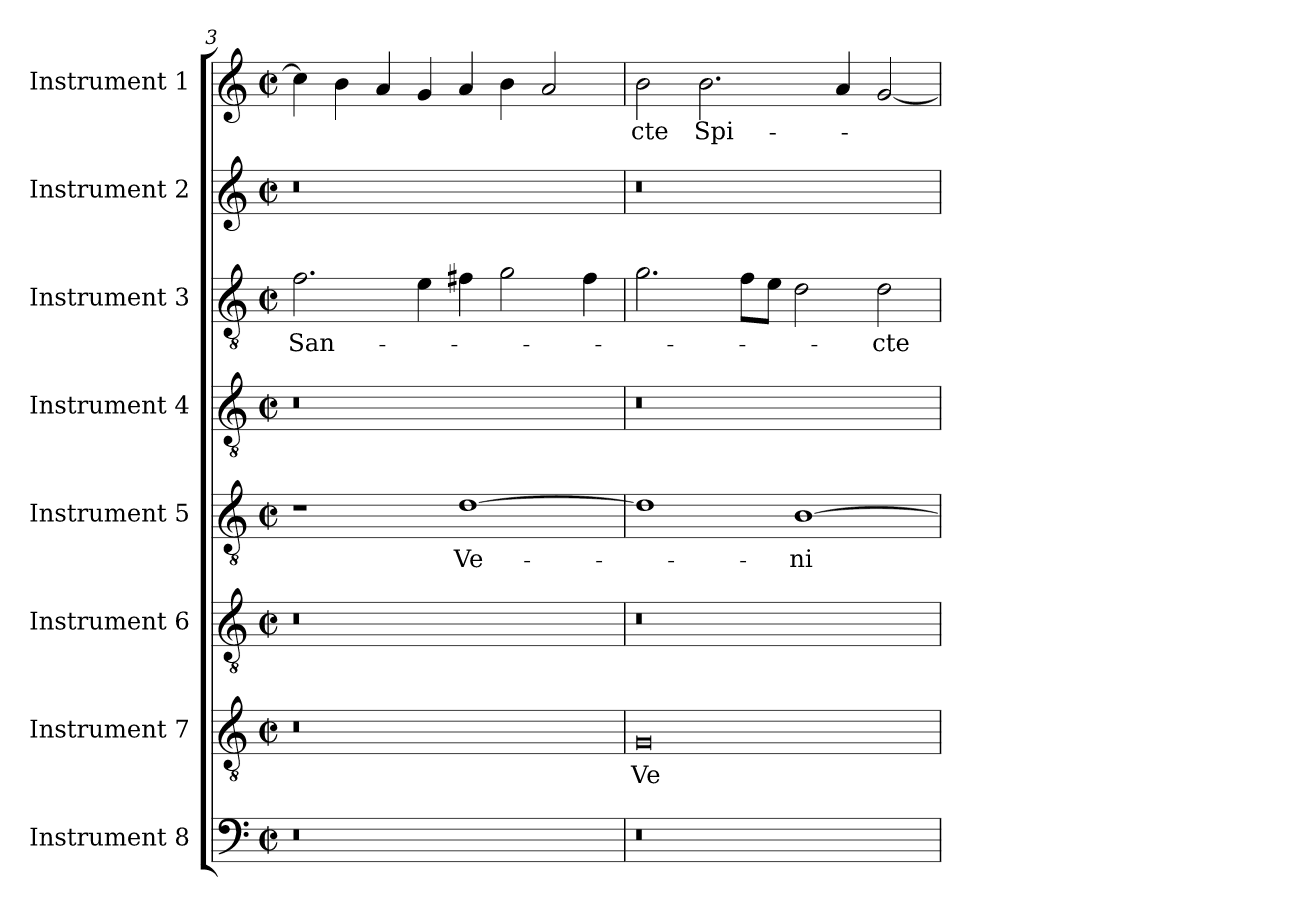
**kern	**kern	**text	**kern	**kern	**text	**kern	**kern	**text	**kern	**kern	**text
*part8	*part7	*part7	*part6	*part5	*part5	*part4	*part3	*part3	*part2	*part1	*part1
*staff8	*staff7	*staff7	*staff6	*staff5	*staff5	*staff4	*staff3	*staff3	*staff2	*staff1	*staff1
*I"Instrument 8	*I"Instrument 7	*	*I"Instrument 6	*I"Instrument 5	*	*I"Instrument 4	*I"Instrument 3	*	*I"Instrument 2	*I"Instrument 1	*
*clefF4	*clefGv2	*	*clefGv2	*clefGv2	*	*clefGv2	*clefGv2	*	*clefG2	*clefG2	*
*M2/2	*M2/2	*	*M2/2	*M2/2	*	*M2/2	*M2/2	*	*M2/2	*M2/2	*
*met(c|)	*met(c|)	*	*met(c|)	*met(c|)	*	*met(c|)	*met(c|)	*	*met(c|)	*met(c|)	*
=3	=3	=3	=3	=3	=3	=3	=3	=3	=3	=3	=3
!	!	!	!	!	!	!	!	!LO:LY:b:cj	!	!	!
0r	0r	.	0r	1r	.	0r	2.f\	San-	0r	4cc\]	.
.	.	.	.	.	.	.	.	.	.	4b\	.
.	.	.	.	.	.	.	.	.	.	4a/	.
.	.	.	.	.	.	.	4e\	.	.	4g/	.
!	!	!	!	!	!LO:LY:b:cj	!	!	!	!	!	!
.	.	.	.	[>1d	Ve-	.	4f#X\	.	.	4a/	.
.	.	.	.	.	.	.	2g\	.	.	4b\	.
.	.	.	.	.	.	.	.	.	.	2a/	.
.	.	.	.	.	.	.	4f#\	.	.	.	.
=4	=4	=4	=4	=4	=4	=4	=4	=4	=4	=4	=4
!	!	!LO:LY:b:cj	!	!	!	!	!	!	!	!	!LO:LY:b:cj
0r	0G	Ve-	0r	1d]	.	0r	2.g\	.	0r	2b\	-cte
!	!	!	!	!	!	!	!	!	!	!	!LO:LY:b:cj
.	.	.	.	.	.	.	.	.	.	2.b\	Spi-
.	.	.	.	.	.	.	8f\L	.	.	.	.
.	.	.	.	.	.	.	8e\J	.	.	.	.
!	!	!	!	!	!LO:LY:b:cj	!	!	!	!	!	!
.	.	.	.	[>1B	-ni	.	2d\	.	.	.	.
.	.	.	.	.	.	.	.	.	.	4a/	.
!	!	!	!	!	!	!	!	!LO:LY:b:cj	!	!	!
.	.	.	.	.	.	.	2d\	-cte	.	[<2g/	.
=	=	=	=	=	=	=	=	=	=	=	=
*-	*-	*-	*-	*-	*-	*-	*-	*-	*-	*-	*-
